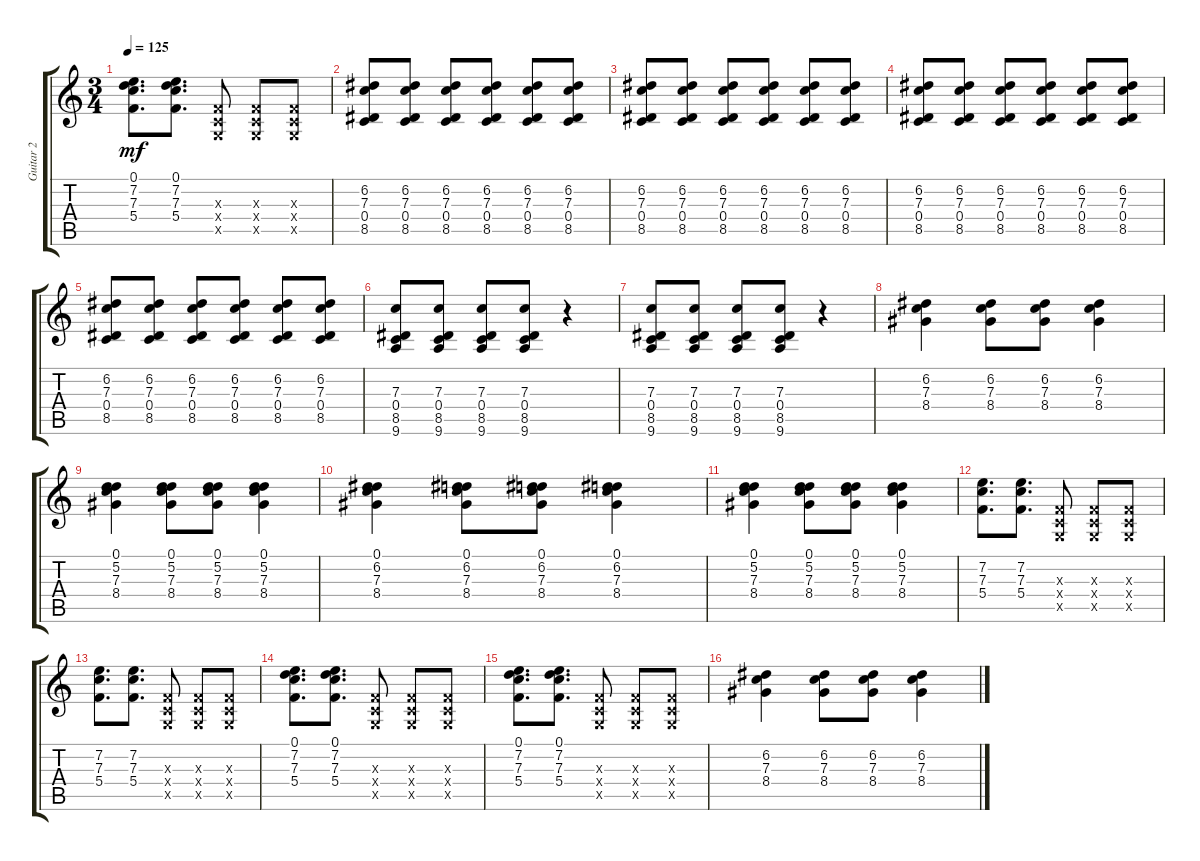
\track ("Guitar 2" "Guitar 2") {instrument distortionguitar}
\staff {score tabs}
\tuning (D4 A3 F3 C3 G2 C2) {hide}
\ts (3 4)
\tempo 125
\clef g2
\ks c
(0.1 7.2 7.3 5.4).8{d dy mf} (0.1 7.2 7.3 5.4).8{d} (0.3{x} 0.4{x} 0.5{x}).8 (0.3{x} 0.4{x} 0.5{x}).8 (0.3{x} 0.4{x} 0.5{x}).8 |
(6.2 7.3 0.4 8.5).8 (6.2 7.3 0.4 8.5).8 (6.2 7.3 0.4 8.5).8 (6.2 7.3 0.4 8.5).8 (6.2 7.3 0.4 8.5).8 (6.2 7.3 0.4 8.5).8 |
(6.2 7.3 0.4 8.5).8 (6.2 7.3 0.4 8.5).8 (6.2 7.3 0.4 8.5).8 (6.2 7.3 0.4 8.5).8 (6.2 7.3 0.4 8.5).8 (6.2 7.3 0.4 8.5).8 |
(6.2 7.3 0.4 8.5).8 (6.2 7.3 0.4 8.5).8 (6.2 7.3 0.4 8.5).8 (6.2 7.3 0.4 8.5).8 (6.2 7.3 0.4 8.5).8 (6.2 7.3 0.4 8.5).8 |
(6.2 7.3 0.4 8.5).8 (6.2 7.3 0.4 8.5).8 (6.2 7.3 0.4 8.5).8 (6.2 7.3 0.4 8.5).8 (6.2 7.3 0.4 8.5).8 (6.2 7.3 0.4 8.5).8 |
(7.3 0.4 8.5 9.6).8 (7.3 0.4 8.5 9.6).8 (7.3 0.4 8.5 9.6).8 (7.3 0.4 8.5 9.6).8 r.4 |
(7.3 0.4 8.5 9.6).8 (7.3 0.4 8.5 9.6).8 (7.3 0.4 8.5 9.6).8 (7.3 0.4 8.5 9.6).8 r.4 |
(6.2 7.3 8.4).4 (6.2 7.3 8.4).8 (6.2 7.3 8.4).8 (6.2 7.3 8.4).4 |
(0.1 5.2 7.3 8.4).4 (0.1 5.2 7.3 8.4).8 (0.1 5.2 7.3 8.4).8 (0.1 5.2 7.3 8.4).4 |
(0.1 6.2 7.3 8.4).4 (0.1 6.2 7.3 8.4).8 (0.1 6.2 7.3 8.4).8 (0.1 6.2 7.3 8.4).4 |
(0.1 5.2 7.3 8.4).4 (0.1 5.2 7.3 8.4).8 (0.1 5.2 7.3 8.4).8 (0.1 5.2 7.3 8.4).4 |
(7.2 7.3 5.4).8{d} (7.2 7.3 5.4).8{d} (0.3{x} 0.4{x} 0.5{x}).8 (0.3{x} 0.4{x} 0.5{x}).8 (0.3{x} 0.4{x} 0.5{x}).8 |
(7.2 7.3 5.4).8{d} (7.2 7.3 5.4).8{d} (0.3{x} 0.4{x} 0.5{x}).8 (0.3{x} 0.4{x} 0.5{x}).8 (0.3{x} 0.4{x} 0.5{x}).8 |
(0.1 7.2 7.3 5.4).8{d} (0.1 7.2 7.3 5.4).8{d} (0.3{x} 0.4{x} 0.5{x}).8 (0.3{x} 0.4{x} 0.5{x}).8 (0.3{x} 0.4{x} 0.5{x}).8 |
(0.1 7.2 7.3 5.4).8{d} (0.1 7.2 7.3 5.4).8{d} (0.3{x} 0.4{x} 0.5{x}).8 (0.3{x} 0.4{x} 0.5{x}).8 (0.3{x} 0.4{x} 0.5{x}).8 |
(6.2 7.3 8.4).4 (6.2 7.3 8.4).8 (6.2 7.3 8.4).8 (6.2 7.3 8.4).4
